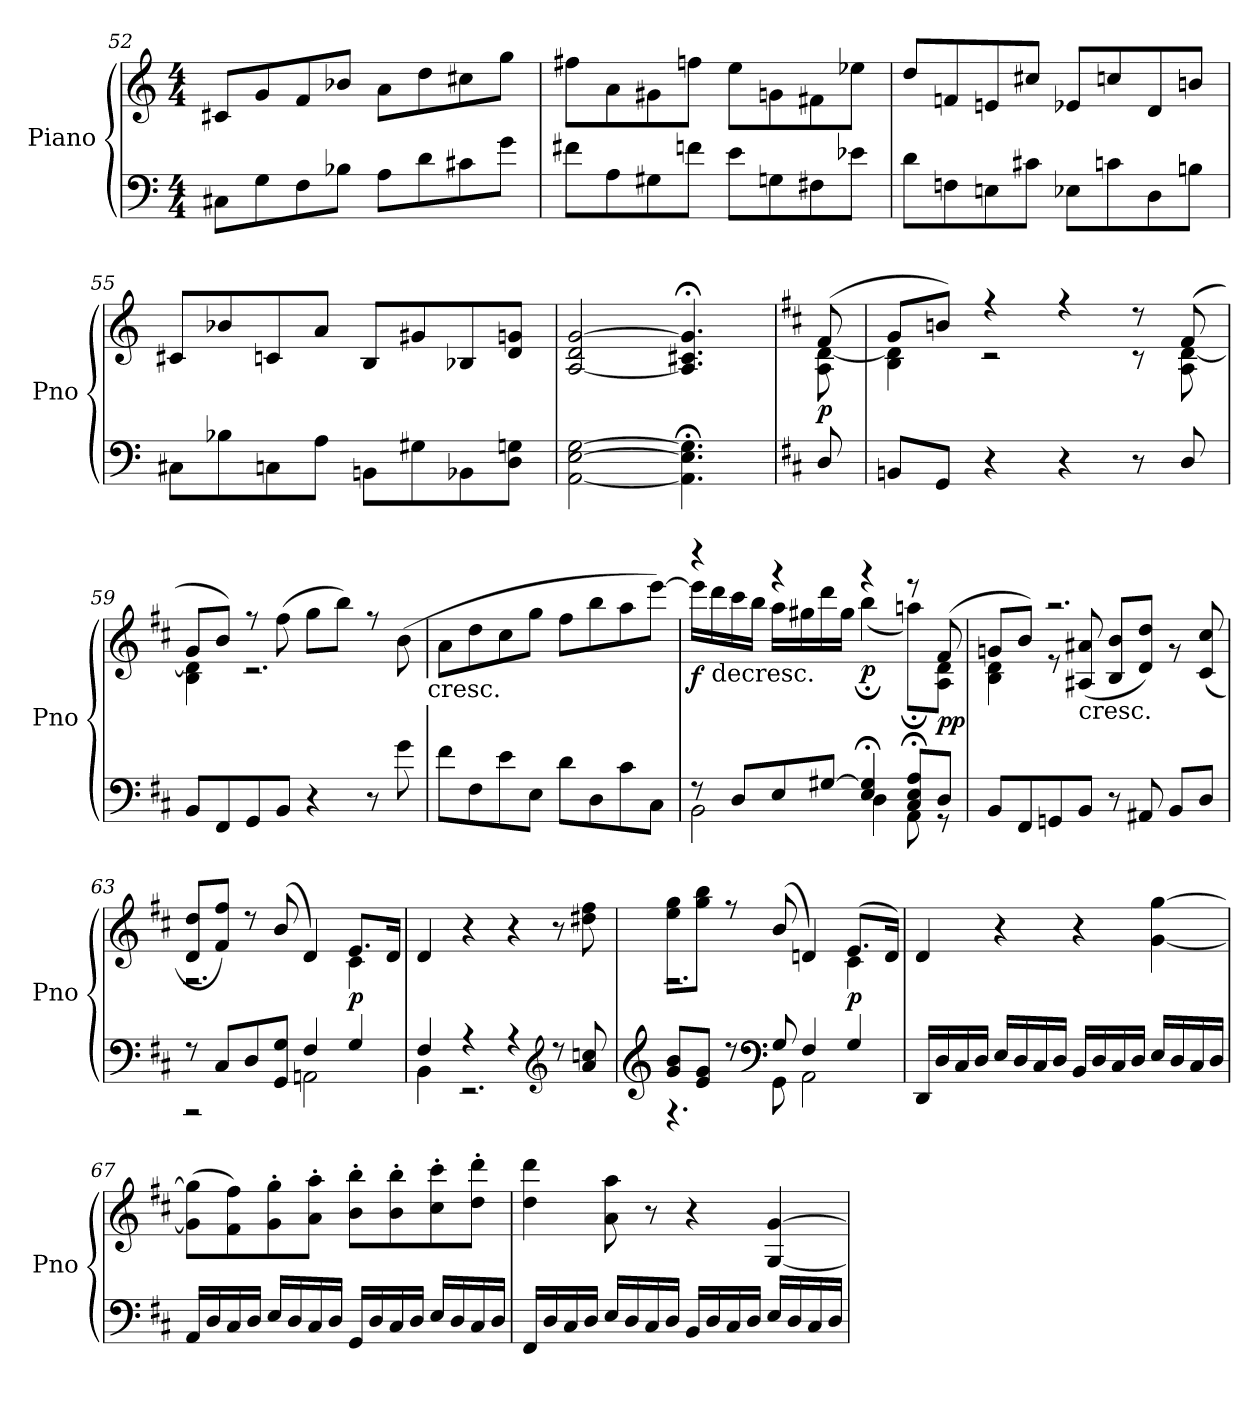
**kern	**kern	**dynam
*part1	*part1	*part1
*staff2	*staff1	*staff1/2
*I"Piano	*	*
*I'Pno	*	*
*clefF4	*clefG2	*
*k[]	*k[]	*
*M4/4	*M4/4	*
=52	=52	=52
8C#X\L	8c#X/L	.
8G\	8g/	.
8F\	8f/	.
8B-X\J	8b-X/J	.
8A\L	8a\L	.
8d\	8dd\	.
8c#X\	8cc#X\	.
8g\J	8gg\J	.
!!LO:LB:g=z
=53	=53	=53
8f#X\L	8ff#X\L	.
8A\	8a\	.
8G#X\	8g#X\	.
8fn\J	8ffn\J	.
8e\L	8ee\L	.
8Gn\	8gn\	.
8F#X\	8f#X\	.
8e-X\J	8ee-X\J	.
=54	=54	=54
8d\L	8dd/L	.
8Fn\	8fn/	.
8En\	8en/	.
8c#X\J	8cc#X/J	.
8E-X\L	8e-X/L	.
8cn\	8ccn/	.
8D\	8d/	.
8Bn\J	8bn/J	.
=55	=55	=55
8C#X\L	8c#X/L	.
8B-X\	8b-X/	.
8Cn\	8cn/	.
8A\J	8a/J	.
8BBn\L	8B/L	.
8G#X\	8g#X/	.
8BB-X\	8B-X/	.
8D\ 8Gn\J	8d/ 8gn/J	.
=56	=56	=56
[2AA\ [2E\ [2G\	[2A/ 2d/ [2g/	.
4.AA\]; 4.E\]; 4.G\];	4.A/]; 4.c#X/; 4.g/];	.
=57	=57	=57
*k[f#c#]	*k[f#c#]	*
*	*^	*
!	!	!	!LO:DY:b
8D/	(>8f#/	8A\ [8d\	p
!!LO:LB:g=z	!!
=58	=58	=58	=58
8BBn/L	8g/L	4B\ 4d\]	.
8GG/J	8bn/J)	.	.
4r	4r	2r	.
4r	4r	.	.
8r	8r	8r	.
8D/	(>8f#/	8A\ [8d\	.
=59	=59	=59	=59
8BB/L	8g/L	4B\ 4d\]	.
8FF#/	8b/J)	.	.
8GG/	8r	2.r	.
8BB/J	(<8ff#\	.	.
4r	8gg\L	.	.
.	8bb\J)	.	.
8r	8r	.	.
8g\	(<8b\	.	.
*	*v	*v	*
!	!LO:TX:b:t=cresc.	!
=60	=60	=60
8f#\L	8a\L	.
8F#\	8dd\	.
8e\	8cc#\	.
8E\J	8gg\J	.
8d\L	8ff#\L	.
8D\	8bb\	.
8c#\	8aa\	.
8C#\J	[8eee\J)	.
=61	=61	=61
*^	*^	*
!	!	!	!	!LO:DY:b
8r	2BB\	4r	16eee\LL]	f
!	!	!	!LO:TX:b:t=decresc.	!
.	.	.	16ddd\	.
8D/L	.	.	16ccc#\	.
.	.	.	16bb\JJ	.
8E/	.	4r	16aa\LL	.
.	.	.	16gg#X\	.
[8G#X/J	.	.	16ddd\	.
.	.	.	16gg#\JJ	.
!	!	!	!	!LO:DY:b
4E/; 4G#/];	4D\	4r	(<4bb;\	p
8C#/; 8E/; 8A/;L	8AA\	8r	8aan;\L)	.
!	!	!	!	!LO:DY:b
8D/J	8r	(>8f#/	8A\ 8d\J	pp
*v	*v	*	*	*
!!LO:LB:g=z	!!
=62	=62	=62	=62
8BB/L	8gn/L	4B\ 4d\	.
8FF#/	8b/J)	.	.
8GGn/	2.r	8r	.
!	!	!LO:TX:b:t=cresc.	!
8BB/J	.	(>8A#X/ 8a#X/	.
8r	.	8B/ 8b/L	.
8AA#X/	.	8d/ 8dd/J)	.
8BB/L	.	8r	.
8D/J	.	(>8c#/ 8cc#/	.
=63	=63	=63	=63
*^	*	*	*
8r	2r	8d/ 8dd/L	2.r	.
8C#/L	.	8f#/ 8ff#/J)	.	.
8D/	.	8r	.	.
8GG/ 8G/J	.	(>8b/	.	.
4F#/	2AAn\	4d/)	.	.
!	!	!	!	!LO:DY:b
4G/	.	8.e/L	4c#\	p
.	.	16d/Jk	.	.
*	*	*v	*v	*
=64	=64	=64	=64
4F#/	4BB\	4d/	.
4r	2.r	4r	.
4r	.	4r	.
*clefG2	*	*	*
8r	.	8r	.
8a/ 8ccn/	.	8dd#X\ 8ff#\	.
=65	=65	=65	=65
*clefG2	*	*	*
*	*	*^	*
8g/ 8b/L	4.r	8ee\ 8gg\L	2.r	.
8e/ 8g/J	.	8gg\ 8bb\J	.	.
8r	.	8r	.	.
*clefF4	*	*	*	*
8G/	8GG\	(>8b/	.	.
4F#/	2AA\	4dn/)	.	.
!	!	!	!	!LO:DY:b
4G/	.	(>8.e/L	4c#\	p
.	.	16d/Jk)	.	.
*v	*v	*	*	*
*	*v	*v	*
!!LO:PB:g=z
=66	=66	=66
16DD/LL	4d/	.
16D/	.	.
16C#/	.	.
16D/JJ	.	.
16E/LL	4r	.
16D/	.	.
16C#/	.	.
16D/JJ	.	.
16BB/LL	4r	.
16D/	.	.
16C#/	.	.
16D/JJ	.	.
16E/LL	[4g\ [4gg\	.
16D/	.	.
16C#/	.	.
16D/JJ	.	.
=67	=67	=67
16AA/LL	(>8g\] 8gg\]L	.
16D/	.	.
16C#/	8f#\ 8ff#\)	.
16D/JJ	.	.
16E/LL	8g\' 8gg\'	.
16D/	.	.
16C#/	8a\' 8aa\'J	.
16D/JJ	.	.
16GG/LL	8b\' 8bb\'L	.
16D/	.	.
16C#/	8b\' 8bb\'	.
16D/JJ	.	.
16E/LL	8cc#\' 8ccc#\'	.
16D/	.	.
16C#/	8dd\' 8ddd\'J	.
16D/JJ	.	.
=68	=68	=68
16FF#/LL	4dd\ 4ddd\	.
16D/	.	.
16C#/	.	.
16D/JJ	.	.
16E/LL	8a\ 8aa\	.
16D/	.	.
16C#/	8r	.
16D/JJ	.	.
16BB/LL	4r	.
16D/	.	.
16C#/	.	.
16D/JJ	.	.
16E/LL	[4G/ [4g/	.
16D/	.	.
16C#/	.	.
16D/JJ	.	.
=	=	=
*-	*-	*-
